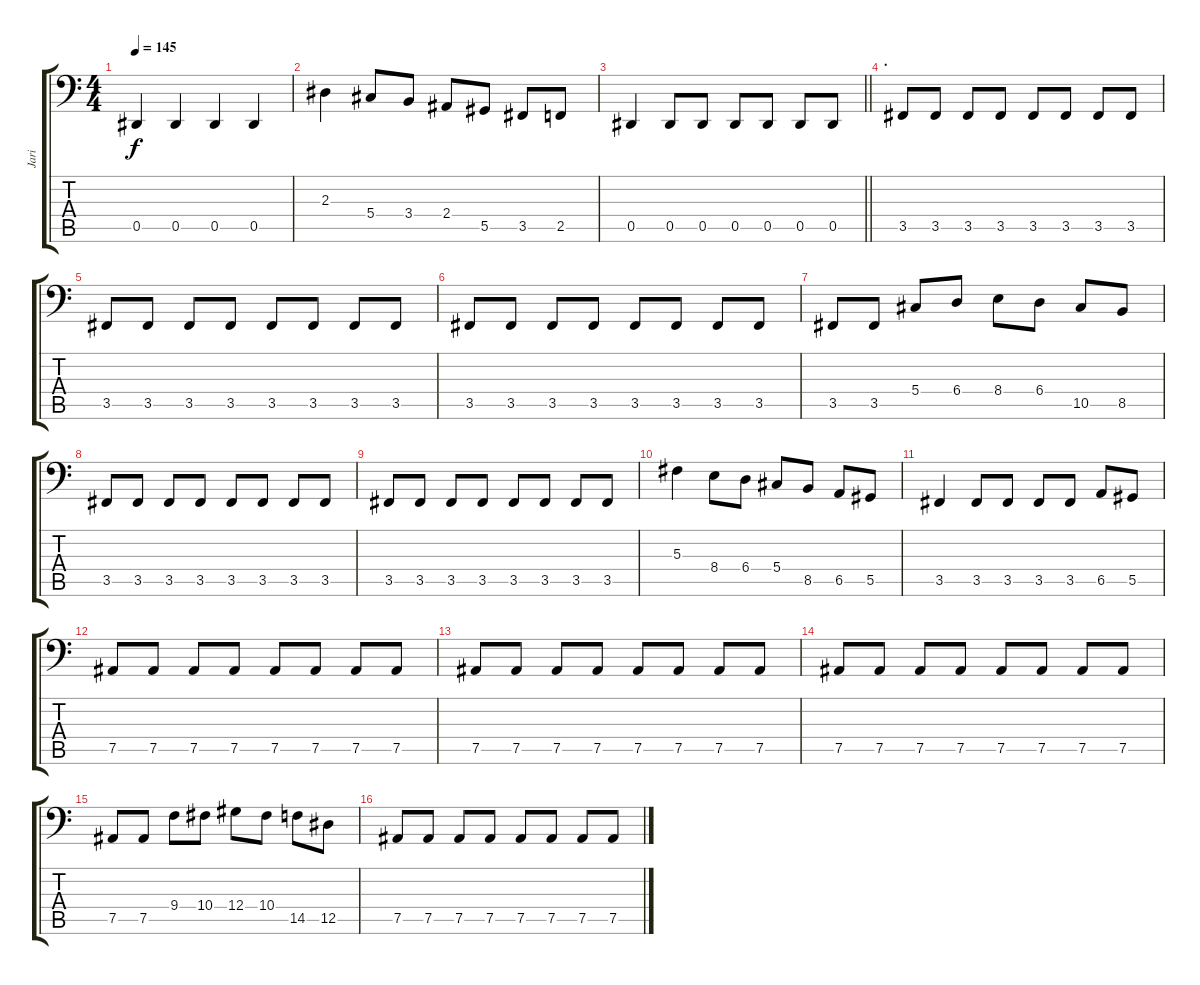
\track ("Jari" "Jari") {instrument electricbassfinger}
\staff {score tabs}
\tuning (B2 Gb2 Db2 Ab1 Eb1 Bb0) {hide}
\ts (4 4)
\tempo 145
\clef f4
\ks c
0.5.4{dy f} 0.5.4 0.5.4 0.5.4 |
2.3.4 5.4.8 3.4.8 2.4.8 5.5.8 3.5.8 2.5.8 |
\barLineRight lightlight
0.5.4 0.5.8 0.5.8 0.5.8 0.5.8 0.5.8 0.5.8 |
\section ("" ".")
3.5.8 3.5.8 3.5.8 3.5.8 3.5.8 3.5.8 3.5.8 3.5.8 |
3.5.8 3.5.8 3.5.8 3.5.8 3.5.8 3.5.8 3.5.8 3.5.8 |
3.5.8 3.5.8 3.5.8 3.5.8 3.5.8 3.5.8 3.5.8 3.5.8 |
3.5.8 3.5.8 5.4.8 6.4.8 8.4.8 6.4.8 10.5.8 8.5.8 |
3.5.8 3.5.8 3.5.8 3.5.8 3.5.8 3.5.8 3.5.8 3.5.8 |
3.5.8 3.5.8 3.5.8 3.5.8 3.5.8 3.5.8 3.5.8 3.5.8 |
5.3.4 8.4.8 6.4.8 5.4.8 8.5.8 6.5.8 5.5.8 |
3.5.4 3.5.8 3.5.8 3.5.8 3.5.8 6.5.8 5.5.8 |
7.5.8 7.5.8 7.5.8 7.5.8 7.5.8 7.5.8 7.5.8 7.5.8 |
7.5.8 7.5.8 7.5.8 7.5.8 7.5.8 7.5.8 7.5.8 7.5.8 |
7.5.8 7.5.8 7.5.8 7.5.8 7.5.8 7.5.8 7.5.8 7.5.8 |
7.5.8 7.5.8 9.4.8 10.4.8 12.4.8 10.4.8 14.5.8 12.5.8 |
7.5.8 7.5.8 7.5.8 7.5.8 7.5.8 7.5.8 7.5.8 7.5.8
